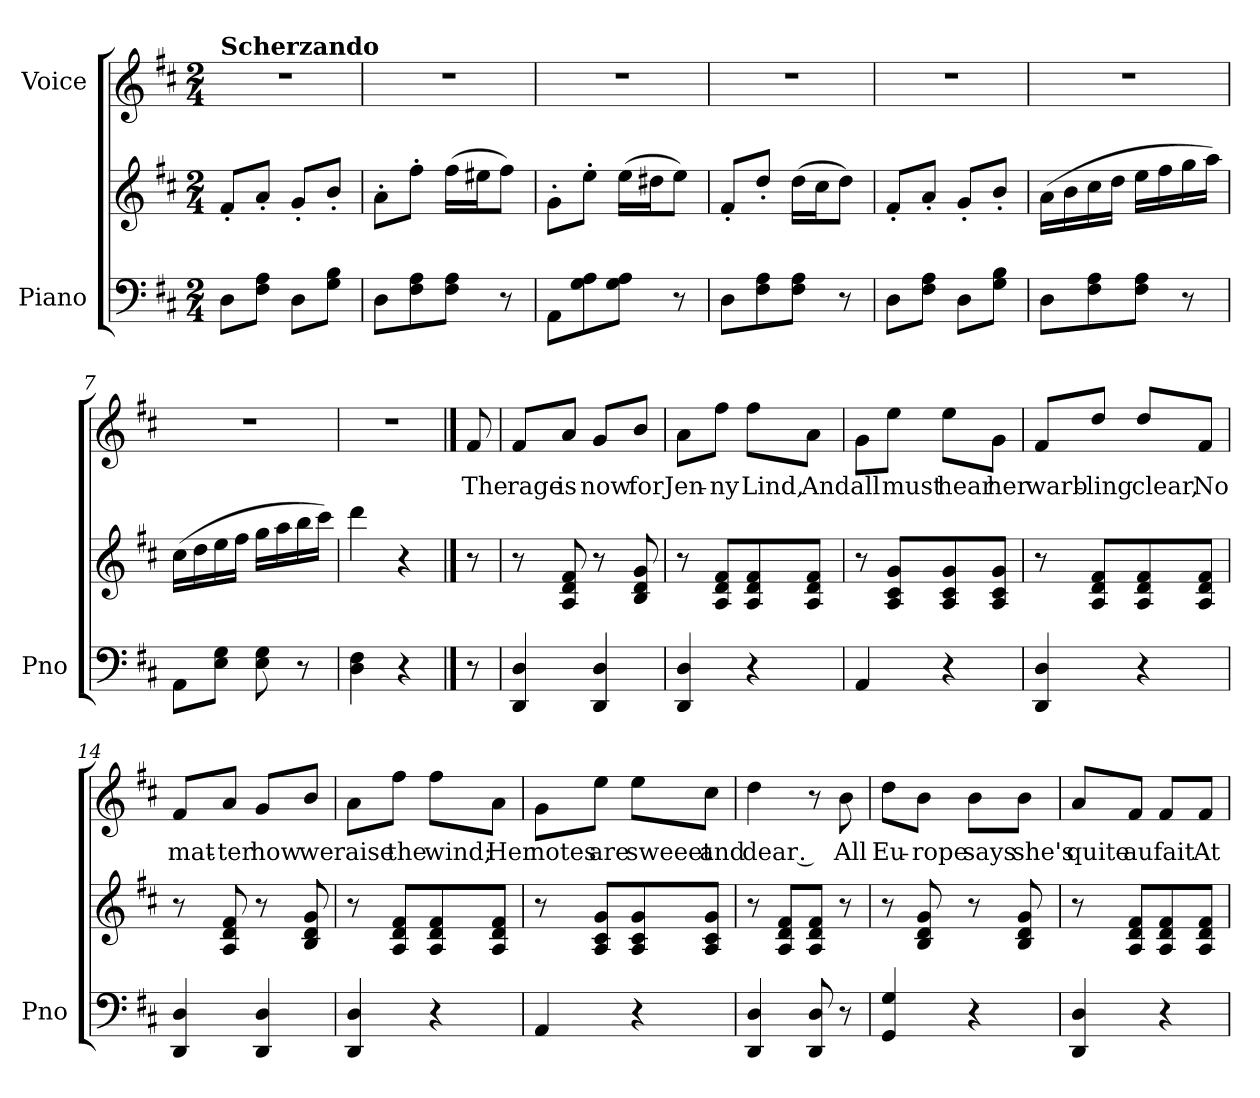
**kern	**kern	**kern	**text
*part2	*part2	*part1	*part1
*staff3	*staff2	*staff1	*staff1
*I"Piano	*	*I"Voice	*
*I'Pno	*	*	*
*clefF4	*clefG2	*clefG2	*
*k[f#c#]	*k[f#c#]	*k[f#c#]	*
*M2/4	*M2/4	*M2/4	*
=1	=1	=1	=1
!	!	!LO:TX:a:B:t=Scherzando	!
8D\L	8f#'/L	2r	.
8F#\ 8A\J	8a'/J	.	.
8D\L	8g'/L	.	.
8G\ 8B\J	8b'/J	.	.
=2	=2	=2	=2
8D\L	8a'\L	2r	.
8F#\ 8A\	8ff#'\J	.	.
8F#\ 8A\J	(>16ff#\LL	.	.
.	16ee#X\J	.	.
8r	8ff#\J)	.	.
=3	=3	=3	=3
8AA\L	8g'\L	2r	.
8G\ 8A\	8ee'\J	.	.
8G\ 8A\J	(>16ee\LL	.	.
.	16dd#X\J	.	.
8r	8ee\J)	.	.
=4	=4	=4	=4
8D\L	8f#'/L	2r	.
8F#\ 8A\	8dd'/J	.	.
8F#\ 8A\J	(>16dd\LL	.	.
.	16cc#\J	.	.
8r	8dd\J)	.	.
!!LO:LB:g=z
=5	=5	=5	=5
8D\L	8f#'/L	2r	.
8F#\ 8A\J	8a'/J	.	.
8D\L	8g'/L	.	.
8G\ 8B\J	8b'/J	.	.
=6	=6	=6	=6
8D\L	(>16a\LL	2r	.
.	16b\	.	.
8F#\ 8A\	16cc#\	.	.
.	16dd\JJ	.	.
8F#\ 8A\J	16ee\LL	.	.
.	16ff#\	.	.
8r	16gg\	.	.
.	16aa\JJ)	.	.
=7	=7	=7	=7
8AA\L	(>16cc#\LL	2r	.
.	16dd\	.	.
8E\ 8G\J	16ee\	.	.
.	16ff#\JJ	.	.
8E\ 8G\	16gg\LL	.	.
.	16aa\	.	.
8r	16bb\	.	.
.	16ccc#\JJ)	.	.
=8	=8	=8	=8
4D\ 4F#\	4ddd\	2r	.
4r	4r	.	.
!!LO:LB:g=z
==9	==9	==9	==9
!	!	!	!LO:LY:b
8r	8r	8f#/	The
=10	=10	=10	=10
!	!	!	!LO:LY:b
4DD/ 4D/	8r	8f#/L	rage
!	!	!	!LO:LY:b
.	8A/ 8d/ 8f#/	8a/J	is
!	!	!	!LO:LY:b
4DD/ 4D/	8r	8g/L	now
!	!	!	!LO:LY:b
.	8B/ 8d/ 8g/	8b/J	for
=11	=11	=11	=11
!	!	!	!LO:LY:b
4DD/ 4D/	8r	8a\L	Jen-
!	!	!	!LO:LY:b
.	8A/ 8d/ 8f#/L	8ff#\J	ny
!	!	!	!LO:LY:b
4r	8A/ 8d/ 8f#/	8ff#\L	Lind,
!	!	!	!LO:LY:b
.	8A/ 8d/ 8f#/J	8a\J	And
=12	=12	=12	=12
!	!	!	!LO:LY:b
4AA/	8r	8g\L	all
!	!	!	!LO:LY:b
.	8A/ 8c#/ 8g/L	8ee\J	must
!	!	!	!LO:LY:b
4r	8A/ 8c#/ 8g/	8ee\L	hear
!	!	!	!LO:LY:b
.	8A/ 8c#/ 8g/J	8g\J	her
=13	=13	=13	=13
!	!	!	!LO:LY:b
4DD/ 4D/	8r	8f#/L	warb-
!	!	!	!LO:LY:b
.	8A/ 8d/ 8f#/L	8dd/J	ling
!	!	!	!LO:LY:b
4r	8A/ 8d/ 8f#/	8dd/L	clear,
!	!	!	!LO:LY:b
.	8A/ 8d/ 8f#/J	8f#/J	No
!!LO:LB:g=z
=14	=14	=14	=14
!	!	!	!LO:LY:b
4DD/ 4D/	8r	8f#/L	mat-
!	!	!	!LO:LY:b
.	8A/ 8d/ 8f#/	8a/J	ter
!	!	!	!LO:LY:b
4DD/ 4D/	8r	8g/L	how
!	!	!	!LO:LY:b
.	8B/ 8d/ 8g/	8b/J	we
=15	=15	=15	=15
!	!	!	!LO:LY:b
4DD/ 4D/	8r	8a\L	raise
!	!	!	!LO:LY:b
.	8A/ 8d/ 8f#/L	8ff#\J	the
!	!	!	!LO:LY:b
4r	8A/ 8d/ 8f#/	8ff#\L	wind;
!	!	!	!LO:LY:b
.	8A/ 8d/ 8f#/J	8a\J	Her
=16	=16	=16	=16
!	!	!	!LO:LY:b
4AA/	8r	8g\L	notes
!	!	!	!LO:LY:b
.	8A/ 8c#/ 8g/L	8ee\J	are
!	!	!	!LO:LY:b
4r	8A/ 8c#/ 8g/	8ee\L	sweeet
!	!	!	!LO:LY:b
.	8A/ 8c#/ 8g/J	8cc#\J	and
=17	=17	=17	=17
!	!	!	!LO:LY:b
4DD/ 4D/	8r	4dd\	dear .
.	8A/ 8d/ 8f#/L	.	.
8DD/ 8D/	8A/ 8d/ 8f#/J	8r	.
!	!	!	!LO:LY:b
8r	8r	8b\	All
!!LO:PB:g=z
=18	=18	=18	=18
!	!	!	!LO:LY:b
4GG/ 4G/	8r	8dd\L	Eu-
!	!	!	!LO:LY:b
.	8B/ 8d/ 8g/	8b\J	rope
!	!	!	!LO:LY:b
4r	8r	8b\L	says
!	!	!	!LO:LY:b
.	8B/ 8d/ 8g/	8b\J	she's
=19	=19	=19	=19
!	!	!	!LO:LY:b
4DD/ 4D/	8r	8a/L	quite
!	!	!	!LO:LY:b
.	8A/ 8d/ 8f#/L	8f#/J	au
!	!	!	!LO:LY:b
4r	8A/ 8d/ 8f#/	8f#/L	fait
!	!	!	!LO:LY:b
.	8A/ 8d/ 8f#/J	8f#/J	At
=	=	=	=
*-	*-	*-	*-
